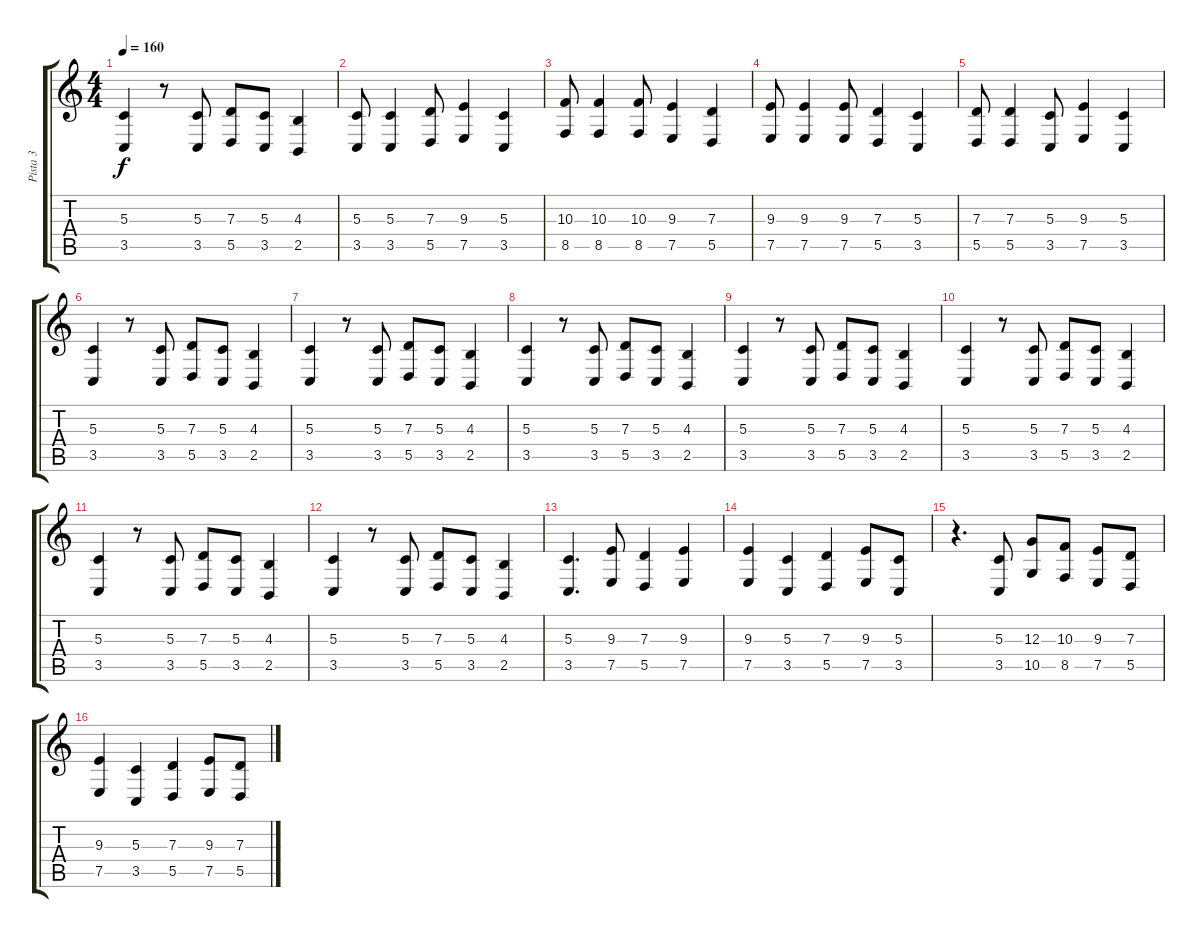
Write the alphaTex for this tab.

\track ("Pista 3" "Pista 3") {instrument stringensemble1}
\staff {score tabs}
\tuning (E4 B3 G3 D3 A2 E2) {hide}
\ts (4 4)
\tempo 160
\clef g2
\ks c
(5.3 3.5).4{dy f} r.8 (5.3 3.5).8 (7.3 5.5).8 (5.3 3.5).8 (4.3 2.5).4 |
(5.3 3.5).8 (5.3 3.5).4 (7.3 5.5).8 (9.3 7.5).4 (5.3 3.5).4 |
(10.3 8.5).8 (10.3 8.5).4 (10.3 8.5).8 (9.3 7.5).4 (7.3 5.5).4 |
(9.3 7.5).8 (9.3 7.5).4 (9.3 7.5).8 (7.3 5.5).4 (5.3 3.5).4 |
(7.3 5.5).8 (7.3 5.5).4 (5.3 3.5).8 (9.3 7.5).4 (5.3 3.5).4 |
(5.3 3.5).4 r.8 (5.3 3.5).8 (7.3 5.5).8 (5.3 3.5).8 (4.3 2.5).4 |
(5.3 3.5).4 r.8 (5.3 3.5).8 (7.3 5.5).8 (5.3 3.5).8 (4.3 2.5).4 |
(5.3 3.5).4 r.8 (5.3 3.5).8 (7.3 5.5).8 (5.3 3.5).8 (4.3 2.5).4 |
(5.3 3.5).4 r.8 (5.3 3.5).8 (7.3 5.5).8 (5.3 3.5).8 (4.3 2.5).4 |
(5.3 3.5).4 r.8 (5.3 3.5).8 (7.3 5.5).8 (5.3 3.5).8 (4.3 2.5).4 |
(5.3 3.5).4 r.8 (5.3 3.5).8 (7.3 5.5).8 (5.3 3.5).8 (4.3 2.5).4 |
(5.3 3.5).4 r.8 (5.3 3.5).8 (7.3 5.5).8 (5.3 3.5).8 (4.3 2.5).4 |
(5.3 3.5).4{d} (9.3 7.5).8 (7.3 5.5).4 (9.3 7.5).4 |
(9.3 7.5).4 (5.3 3.5).4 (7.3 5.5).4 (9.3 7.5).8 (5.3 3.5).8 |
r.4{d} (5.3 3.5).8 (12.3 10.5).8 (10.3 8.5).8 (9.3 7.5).8 (7.3 5.5).8 |
(9.3 7.5).4 (5.3 3.5).4 (7.3 5.5).4 (9.3 7.5).8 (7.3 5.5).8
